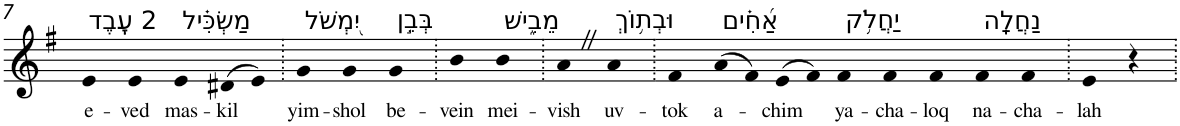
**kern	**text
*part1	*part1
*staff1	*staff1
*I"Piano	*
*I'Pno	*
!!LO:PB:g=z
*clefG2	*
*k[f#]	*
*G:	*
=7	=7
!LO:TX:a:t=2 עֶֽבֶד	!
!	!LO:LY:b
4e	e-
!	!LO:LY:b
4e	-ved
!LO:TX:a:t=מַשְׂכִּ֗יל	!
!	!LO:LY:b
4e	mas-
!	!LO:LY:b
(>8d#X	-kil
8e)	.
=8.	=8.
!LO:TX:a:t=יִ֭מְשֹׁל	!
!	!LO:LY:b
4g	yim-
!	!LO:LY:b
4g	-shol
!LO:TX:a:t=בְּבֵ֣ן	!
!	!LO:LY:b
4g	be-
=9.	=9.
!	!LO:LY:b
4b	-vein
!LO:TX:a:t=מֵבִ֑ישׁ	!
!	!LO:LY:b
4b	mei-
=10.	=10.
!	!LO:LY:b
4aZ	-vish
!LO:TX:a:t=וּבְת֥וֹךְ	!
!	!LO:LY:b
4a	uv-
=11.	=11.
!	!LO:LY:b
4f#	-tok
!LO:TX:a:t=אַ֝חִ֗ים	!
!	!LO:LY:b
(>8a	a-
8f#)	.
!	!LO:LY:b
(>8e	-chim
8f#)	.
!LO:TX:a:t=יַחֲלֹ֥ק	!
!	!LO:LY:b
4f#	ya-
!	!LO:LY:b
4f#	-cha-
!	!LO:LY:b
4f#	-loq
!LO:TX:a:t=נַחֲלָֽה	!
!	!LO:LY:b
4f#	na-
!	!LO:LY:b
4f#	-cha-
=12.	=12.
!	!LO:LY:b
4e	-lah
4r	.
=.	=.
*-	*-
